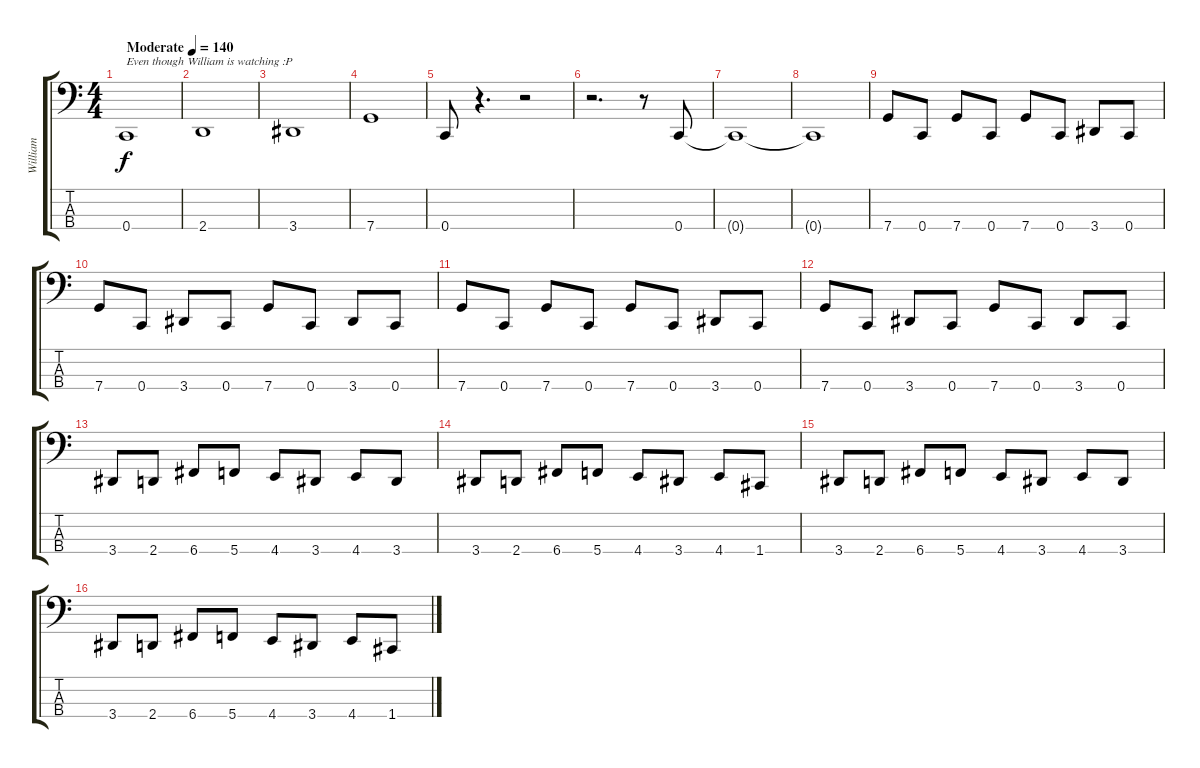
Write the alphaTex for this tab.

\track ("William" "William") {instrument electricbassfinger}
\staff {score tabs}
\tuning (Eb2 Bb1 F1 C1) {hide}
\ts (4 4)
\tempo (140 "Moderate")
\clef f4
\ks c
0.4.1{txt "Even though William is watching :P" dy f instrument electricbassfinger} |
2.4.1 |
3.4.1 |
7.4.1 |
0.4.8 r.4{d} r.2 |
r.2{d} r.8 0.4.8 |
0.4{t}.1 |
0.4{t}.1 |
7.4.8 0.4.8 7.4.8 0.4.8 7.4.8 0.4.8 3.4.8 0.4.8 |
7.4.8 0.4.8 3.4.8 0.4.8 7.4.8 0.4.8 3.4.8 0.4.8 |
7.4.8 0.4.8 7.4.8 0.4.8 7.4.8 0.4.8 3.4.8 0.4.8 |
7.4.8 0.4.8 3.4.8 0.4.8 7.4.8 0.4.8 3.4.8 0.4.8 |
3.4.8 2.4.8 6.4.8 5.4.8 4.4.8 3.4.8 4.4.8 3.4.8 |
3.4.8 2.4.8 6.4.8 5.4.8 4.4.8 3.4.8 4.4.8 1.4.8 |
3.4.8 2.4.8 6.4.8 5.4.8 4.4.8 3.4.8 4.4.8 3.4.8 |
3.4.8 2.4.8 6.4.8 5.4.8 4.4.8 3.4.8 4.4.8 1.4.8
